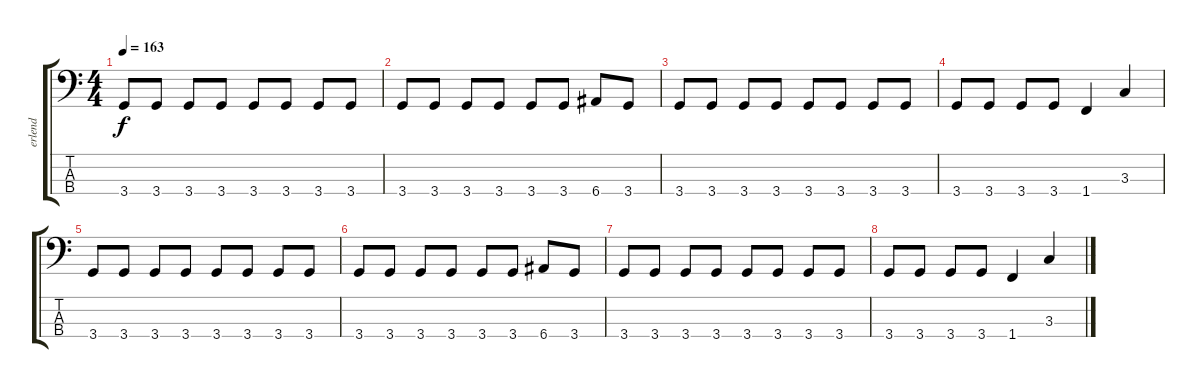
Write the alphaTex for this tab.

\track ("erlend" "erlend") {instrument electricbassfinger}
\staff {score tabs}
\tuning (G2 D2 A1 E1) {hide}
\ts (4 4)
\tempo 163
\clef f4
\ks c
3.4.8{dy f} 3.4.8 3.4.8 3.4.8 3.4.8 3.4.8 3.4.8 3.4.8 |
3.4.8 3.4.8 3.4.8 3.4.8 3.4.8 3.4.8 6.4.8 3.4.8 |
3.4.8 3.4.8 3.4.8 3.4.8 3.4.8 3.4.8 3.4.8 3.4.8 |
3.4.8 3.4.8 3.4.8 3.4.8 1.4.4 3.3.4 |
3.4.8 3.4.8 3.4.8 3.4.8 3.4.8 3.4.8 3.4.8 3.4.8 |
3.4.8 3.4.8 3.4.8 3.4.8 3.4.8 3.4.8 6.4.8 3.4.8 |
3.4.8 3.4.8 3.4.8 3.4.8 3.4.8 3.4.8 3.4.8 3.4.8 |
3.4.8 3.4.8 3.4.8 3.4.8 1.4.4 3.3.4
